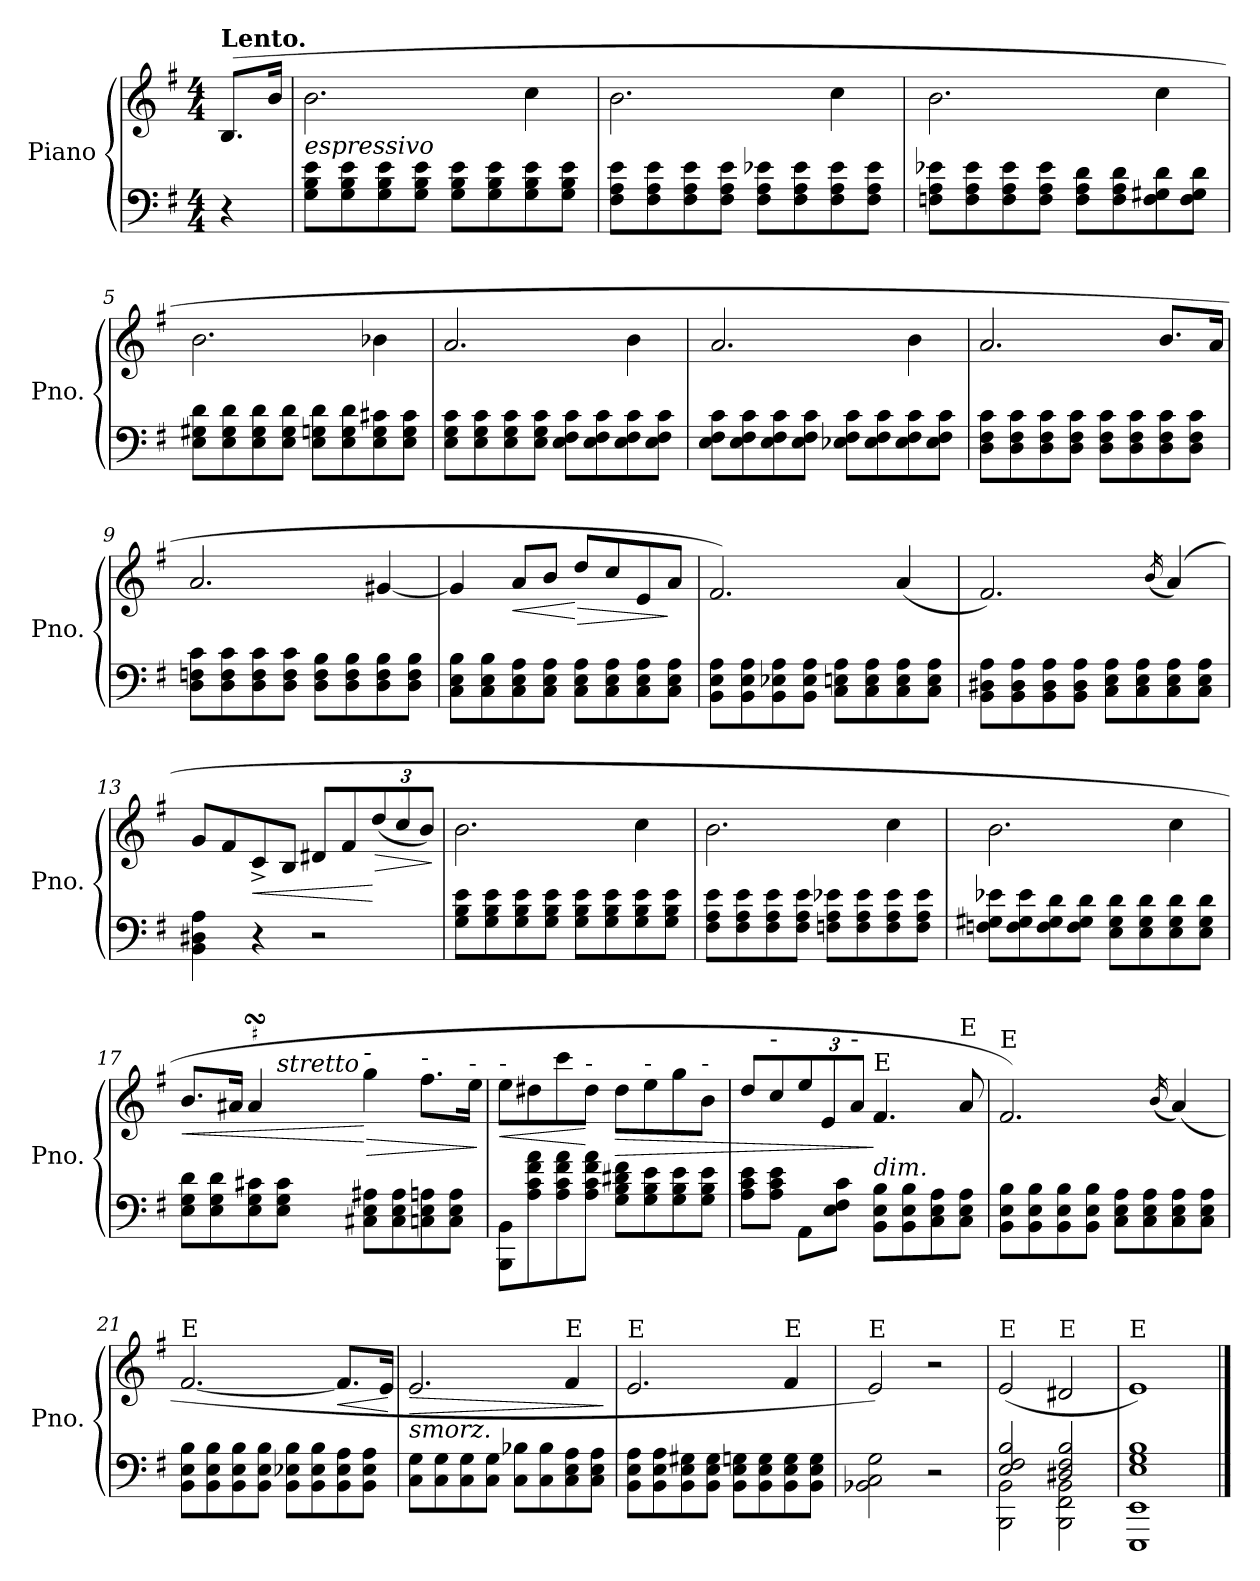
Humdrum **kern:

**kern	**kern	**dynam
*part1	*part1	*part1
*staff2	*staff1	*staff1/2
*I"Piano	*	*
*I'Pno.	*	*
*clefF4	*clefG2	*
*k[f#]	*k[f#]	*
*M4/4	*M4/4	*
=1	=1	=1
!	!LO:TX:a:B:t=Lento.	!
4r	(>8.B/L	.
.	16b/Jk	.
=2	=2	=2
!	!LO:TX:b:i:t=espressivo	!
8G\ 8B\ 8e\L	2.b\	.
8G\ 8B\ 8e\	.	.
8G\ 8B\ 8e\	.	.
8G\ 8B\ 8e\J	.	.
8G\ 8B\ 8e\L	.	.
8G\ 8B\ 8e\	.	.
8G\ 8B\ 8e\	4cc\	.
8G\ 8B\ 8e\J	.	.
=3	=3	=3
8F#\ 8A\ 8e\L	2.b\	.
8F#\ 8A\ 8e\	.	.
8F#\ 8A\ 8e\	.	.
8F#\ 8A\ 8e\J	.	.
8F#\ 8A\ 8e-X\L	.	.
8F#\ 8A\ 8e-\	.	.
8F#\ 8A\ 8e-\	4cc\	.
8F#\ 8A\ 8e-\J	.	.
=4	=4	=4
8Fn\ 8A\ 8e-X\L	2.b\	.
8F\ 8A\ 8e-\	.	.
8F\ 8A\ 8e-\	.	.
8F\ 8A\ 8e-\J	.	.
8F\ 8A\ 8d\L	.	.
8F\ 8A\ 8d\	.	.
8F\ 8G#X\ 8d\	4cc\	.
8F\ 8G#\ 8d\J	.	.
=5	=5	=5
8E\ 8G#X\ 8d\L	2.b\	.
8E\ 8G#\ 8d\	.	.
8E\ 8G#\ 8d\	.	.
8E\ 8G#\ 8d\J	.	.
8E\ 8Gn\ 8d\L	.	.
8E\ 8G\ 8d\	.	.
8E\ 8G\ 8c#X\	4b-X\	.
8E\ 8G\ 8c#\J	.	.
!!LO:LB:g=z
=6	=6	=6
8E\ 8G\ 8c\L	2.a/	.
8E\ 8G\ 8c\	.	.
8E\ 8G\ 8c\	.	.
8E\ 8G\ 8c\J	.	.
8E\ 8F#\ 8c\L	.	.
8E\ 8F#\ 8c\	.	.
8E\ 8F#\ 8c\	4b\	.
8E\ 8F#\ 8c\J	.	.
=7	=7	=7
8E\ 8F#\ 8c\L	2.a/	.
8E\ 8F#\ 8c\	.	.
8E\ 8F#\ 8c\	.	.
8E\ 8F#\ 8c\J	.	.
8E-X\ 8F#\ 8c\L	.	.
8E-\ 8F#\ 8c\	.	.
8E-\ 8F#\ 8c\	4b\	.
8E-\ 8F#\ 8c\J	.	.
=8	=8	=8
8D\ 8F#\ 8c\L	2.a/	.
8D\ 8F#\ 8c\	.	.
8D\ 8F#\ 8c\	.	.
8D\ 8F#\ 8c\J	.	.
8D\ 8F#\ 8c\L	.	.
8D\ 8F#\ 8c\	.	.
8D\ 8F#\ 8c\	8.b/L	.
8D\ 8F#\ 8c\J	.	.
.	16a/Jk	.
=9	=9	=9
8D\ 8Fn\ 8c\L	2.a/	.
8D\ 8F\ 8c\	.	.
8D\ 8F\ 8c\	.	.
8D\ 8F\ 8c\J	.	.
8D\ 8F\ 8B\L	.	.
8D\ 8F\ 8B\	.	.
8D\ 8F\ 8B\	[4g#X/	.
8D\ 8F\ 8B\J	.	.
!!LO:LB:g=z
=10	=10	=10
8C\ 8E\ 8B\L	4g#/]	.
8C\ 8E\ 8B\	.	.
!	!	!LO:HP:b
8C\ 8E\ 8A\	8a/L	<
8C\ 8E\ 8A\J	8b/J	.
!	!	!LO:HP:n=1:b
8C\ 8E\ 8A\L	8dd/L	[ >
8C\ 8E\ 8A\	8cc/	.
8C\ 8E\ 8A\	8e/	.
8C\ 8E\ 8A\J	8a/J	]
=11	=11	=11
8BB\ 8E\ 8A\L	2.f#/)	.
8BB\ 8E\ 8A\	.	.
8BB\ 8E-X\ 8A\	.	.
8BB\ 8E-\ 8A\J	.	.
8C\ 8En\ 8A\L	.	.
8C\ 8E\ 8A\	.	.
8C\ 8E\ 8A\	(<4a/	.
8C\ 8E\ 8A\J	.	.
=12	=12	=12
8BB\ 8D#X\ 8A\L	2.f#/)	.
8BB\ 8D#\ 8A\	.	.
8BB\ 8D#\ 8A\	.	.
8BB\ 8D#\ 8A\J	.	.
8C\ 8E\ 8A\L	.	.
8C\ 8E\ 8A\	.	.
.	(<16qb/	.
8C\ 8E\ 8A\	(>4a/)	.
8C\ 8E\ 8A\J	.	.
=13	=13	=13
4BB\ 4D#X\ 4A\	8g/L	.
.	8f#/	.
!	!	!LO:HP:b
4r	8c^/	<
.	8B/J	.
2r	8d#X/L	.
.	8f#/	.
*	*Xbrackettup	*
!	!	!LO:HP:n=1:b
.	(<12dd/	[ >
.	12cc/	.
.	12b/J)	.
.	.	]
!!LO:LB:g=z
=14	=14	=14
8G\ 8B\ 8e\L	2.b\	.
8G\ 8B\ 8e\	.	.
8G\ 8B\ 8e\	.	.
8G\ 8B\ 8e\J	.	.
8G\ 8B\ 8e\L	.	.
8G\ 8B\ 8e\	.	.
8G\ 8B\ 8e\	4cc\	.
8G\ 8B\ 8e\J	.	.
=15	=15	=15
8F#\ 8A\ 8e\L	2.b\	.
8F#\ 8A\ 8e\	.	.
8F#\ 8A\ 8e\	.	.
8F#\ 8A\ 8e\J	.	.
8Fn\ 8A\ 8e-X\L	.	.
8F\ 8A\ 8e-\	.	.
8F\ 8A\ 8e-\	4cc\	.
8F\ 8A\ 8e-\J	.	.
=16	=16	=16
8Fn\ 8G#X\ 8e-X\L	2.b\	.
8F\ 8G#\ 8e-\	.	.
8F\ 8G#\ 8d\	.	.
8F\ 8G#\ 8d\J	.	.
8E\ 8G#\ 8d\L	.	.
8E\ 8G#\ 8d\	.	.
8E\ 8G#\ 8d\	4cc\	.
8E\ 8G#\ 8d\J	.	.
=17	=17	=17
!	!	!LO:HP:b
*	*^	*
8E\ 8G\ 8d\L	8.b/L	4ryy	<
8E\ 8G\ 8d\	.	.	.
.	16a#X/Jk	.	.
8E\ 8G\ 8c#X\	4a#sSsS/	8a#!yy	.
!	!	!LO:TX:a:i:t=stretto	!
8E\ 8G\ 8c#\J	.	32b!yy	.
.	.	32a#!yy	.
.	.	32g##X!yy	.
.	.	32a#!yy	.
!	!LO:TX:a:i:t=-	!	!
!	!	!	!LO:HP:n=1:b
8C#X\ 8E\ 8A#X\L	4gg\	2ryy	[ >
8C#\ 8E\ 8A#\	.	.	.
!	!LO:TX:a:t=-	!	!
8Cn\ 8E\ 8An\	8.ff#\L	.	.
8C\ 8E\ 8A\J	.	.	.
!	!LO:TX:a:t=-	!	!
.	16ee\Jk	.	.
*	*v	*v	*
.	.	]
!!LO:LB:g=z
=18	=18	=18
!	!LO:TX:a:t=-	!
!	!	!LO:HP:b
8BBB\ 8BB\L	8ee\L	<
8A\ 8c\ 8f#\ 8a\	8dd#X\	.
8A\ 8c\ 8f#\ 8a\	8ccc\	.
!	!LO:TX:a:t=-	!
8A\ 8c\ 8f#\ 8a\J	8dd#\J	[
!	!	!LO:HP:b
8G\ 8B\ 8d#X\ 8f#\L	8dd#\L	>
!	!LO:TX:a:t=-	!
8G\ 8B\ 8e\	8ee\	.
8G\ 8B\ 8e\	8gg\	.
!	!LO:TX:a:t=-	!
8G\ 8B\ 8e\J	8b\J	.
=19	=19	=19
8A\ 8c\ 8e\L	8dd/L	.
!	!LO:TX:a:t=-	!
8A\ 8c\ 8e\J	8cc/	.
8AA\L	12ee/	.
.	12e/	.
8E\ 8F#\ 8c\J	.	.
!	!LO:TX:a:t=-	!
.	12a/J	.
!	!LO:TX:a:t=E	!
!	!LO:TX:b:i:t=dim.	!
8BB\ 8E\ 8B\L	4.f#/	]
8BB\ 8E\ 8B\	.	.
8C\ 8E\ 8A\	.	.
!	!LO:TX:a:t=E	!
8C\ 8E\ 8A\J	8a/	.
=20	=20	=20
!	!LO:TX:a:t=E	!
8BB\ 8E\ 8B\L	2.f#/)	.
8BB\ 8E\ 8B\	.	.
8BB\ 8E\ 8B\	.	.
8BB\ 8E\ 8B\J	.	.
8C\ 8E\ 8A\L	.	.
8C\ 8E\ 8A\	.	.
.	(<16qb/	.
8C\ 8E\ 8A\	(>4a/)	.
8C\ 8E\ 8A\J	.	.
=21	=21	=21
!	!LO:TX:a:t=E	!
8BB\ 8E\ 8B\L	[2.f#/	.
8BB\ 8E\ 8B\	.	.
8BB\ 8E\ 8B\	.	.
8BB\ 8E\ 8B\J	.	.
8BB\ 8E-X\ 8B\L	.	.
8BB\ 8E-\ 8B\	.	.
!	!	!LO:HP:b
8BB\ 8E-\ 8A\	8.f#/L]	<
8BB\ 8E-\ 8A\J	.	.
.	16e/Jk	.
.	.	[
!!LO:LB:g=z
=22	=22	=22
!	!LO:TX:b:i:t=smorz.	!
!	!	!LO:HP:b
8C\ 8G\L	2.e/	>
8C\ 8G\	.	.
8C\ 8G\	.	.
8C\ 8G\J	.	.
8C\ 8B-X\L	.	.
8C\ 8B-\	.	.
!	!LO:TX:a:t=E	!
8C\ 8E\ 8A\	4f#/	.
8C\ 8E\ 8A\J	.	.
.	.	]
=23	=23	=23
!	!LO:TX:a:t=E	!
8BB\ 8E\ 8A\L	2.e/	.
8BB\ 8E\ 8A\	.	.
8BB\ 8E\ 8G#X\	.	.
8BB\ 8E\ 8G#\J	.	.
8BB\ 8E\ 8Gn\L	.	.
8BB\ 8E\ 8G\	.	.
!	!LO:TX:a:t=E	!
8BB\ 8E\ 8G\	4f#/	.
8BB\ 8E\ 8G\J	.	.
=24	=24	=24
!	!LO:TX:a:t=E	!
2BB-X\ 2C\ 2G\	2e/)	.
2r	2r	.
=25	=25	=25
*^	*	*
!	!	!LO:TX:a:t=E	!
2E/ 2F#/ 2B/	2BBB\ 2BB\	(>2e/	.
!	!	!LO:TX:a:t=E	!
2D#X/ 2F#/ 2B/	2BBB\ 2FF#\ 2BB\	2d#X/	.
=26	=26	=26	=26
!	!	!LO:TX:a:t=E	!
1E 1G 1B	1EEE 1EE	1e)	.
*v	*v	*	*
==	==	==
*-	*-	*-
